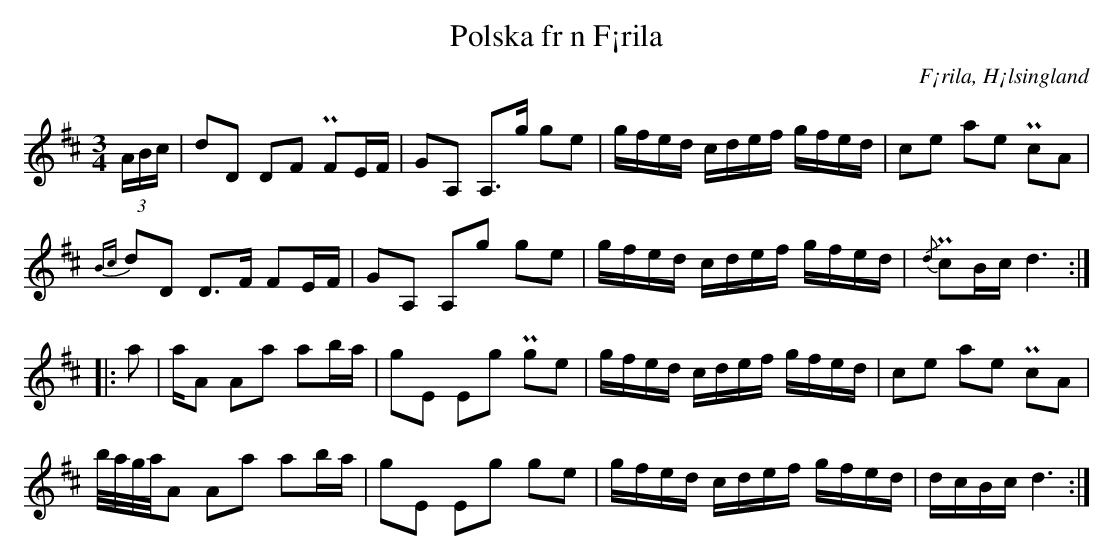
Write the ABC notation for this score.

X:1
T:Polska fr n F¡rila
O:F¡rila, H¡lsingland
M:3/4
L:1/16
U:t=turn
K:D
(3ABc | d2D2 D2F2 PF2EF | G2A,2 A,2>g2 g2e2 | gfed cdef gfed | c2e2 a2e2 Pc2A2 |
{Bc}d2D2 D2>F2 F2EF | G2A,2 A,2g2 g2e2 | gfed cdef gfed | {/d}Pc2Bc d6 ::
a2 | aA2 A2a2 a2ba | g2E2 E2g2 Pg2e2 | gfed cdef gfed | c2e2 a2e2 Pc2A2 |
b/a/g/a/A2 A2a2 a2ba | g2E2 E2g2 g2e2 | gfed cdef gfed | dcBc d6 :|
